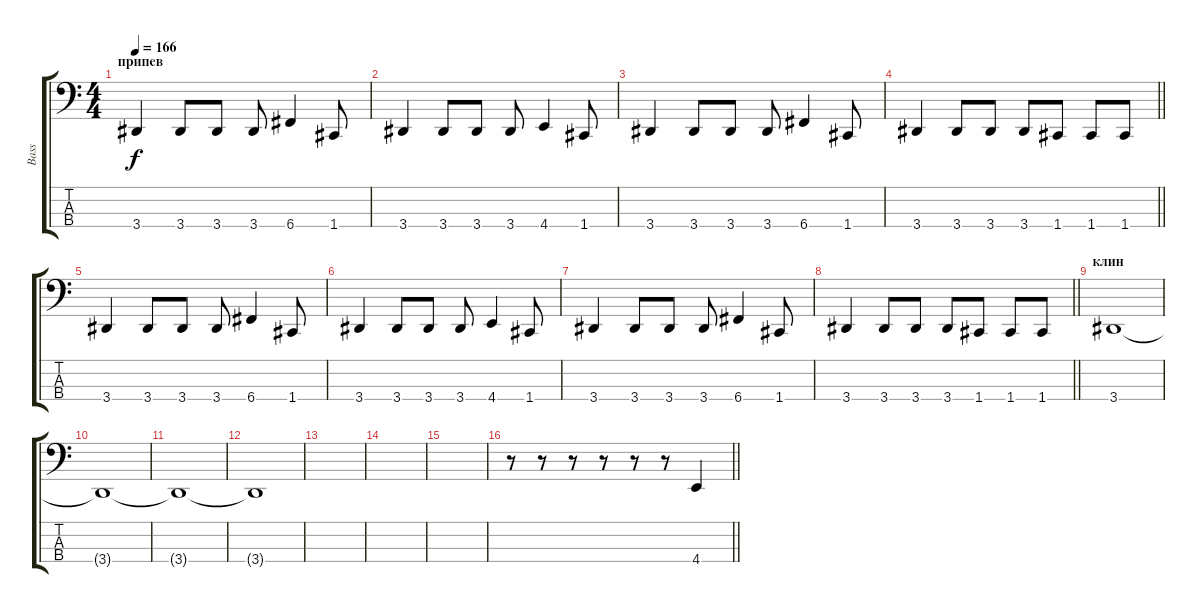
\track ("Bass" "Bass") {instrument electricbassfinger}
\staff {score tabs}
\tuning (F2 C2 G1 C1) {hide}
\ts (4 4)
\section ("" "припев")
\tempo 166
\clef f4
\ks c
3.4.4{dy f} 3.4.8 3.4.8 3.4.8 6.4.4 1.4.8 |
3.4.4 3.4.8 3.4.8 3.4.8 4.4.4 1.4.8 |
3.4.4 3.4.8 3.4.8 3.4.8 6.4.4 1.4.8 |
\barLineRight lightlight
3.4.4 3.4.8 3.4.8 3.4.8 1.4.8 1.4.8 1.4.8 |
3.4.4 3.4.8 3.4.8 3.4.8 6.4.4 1.4.8 |
3.4.4 3.4.8 3.4.8 3.4.8 4.4.4 1.4.8 |
3.4.4 3.4.8 3.4.8 3.4.8 6.4.4 1.4.8 |
\barLineRight lightlight
3.4.4 3.4.8 3.4.8 3.4.8 1.4.8 1.4.8 1.4.8 |
\section ("" "клин")
3.4.1 |
3.4{t}.1 |
3.4{t}.1 |
3.4{t}.1 |
|
|
|
\barLineRight lightlight
r.8 r.8 r.8 r.8 r.8 r.8 4.4.4
